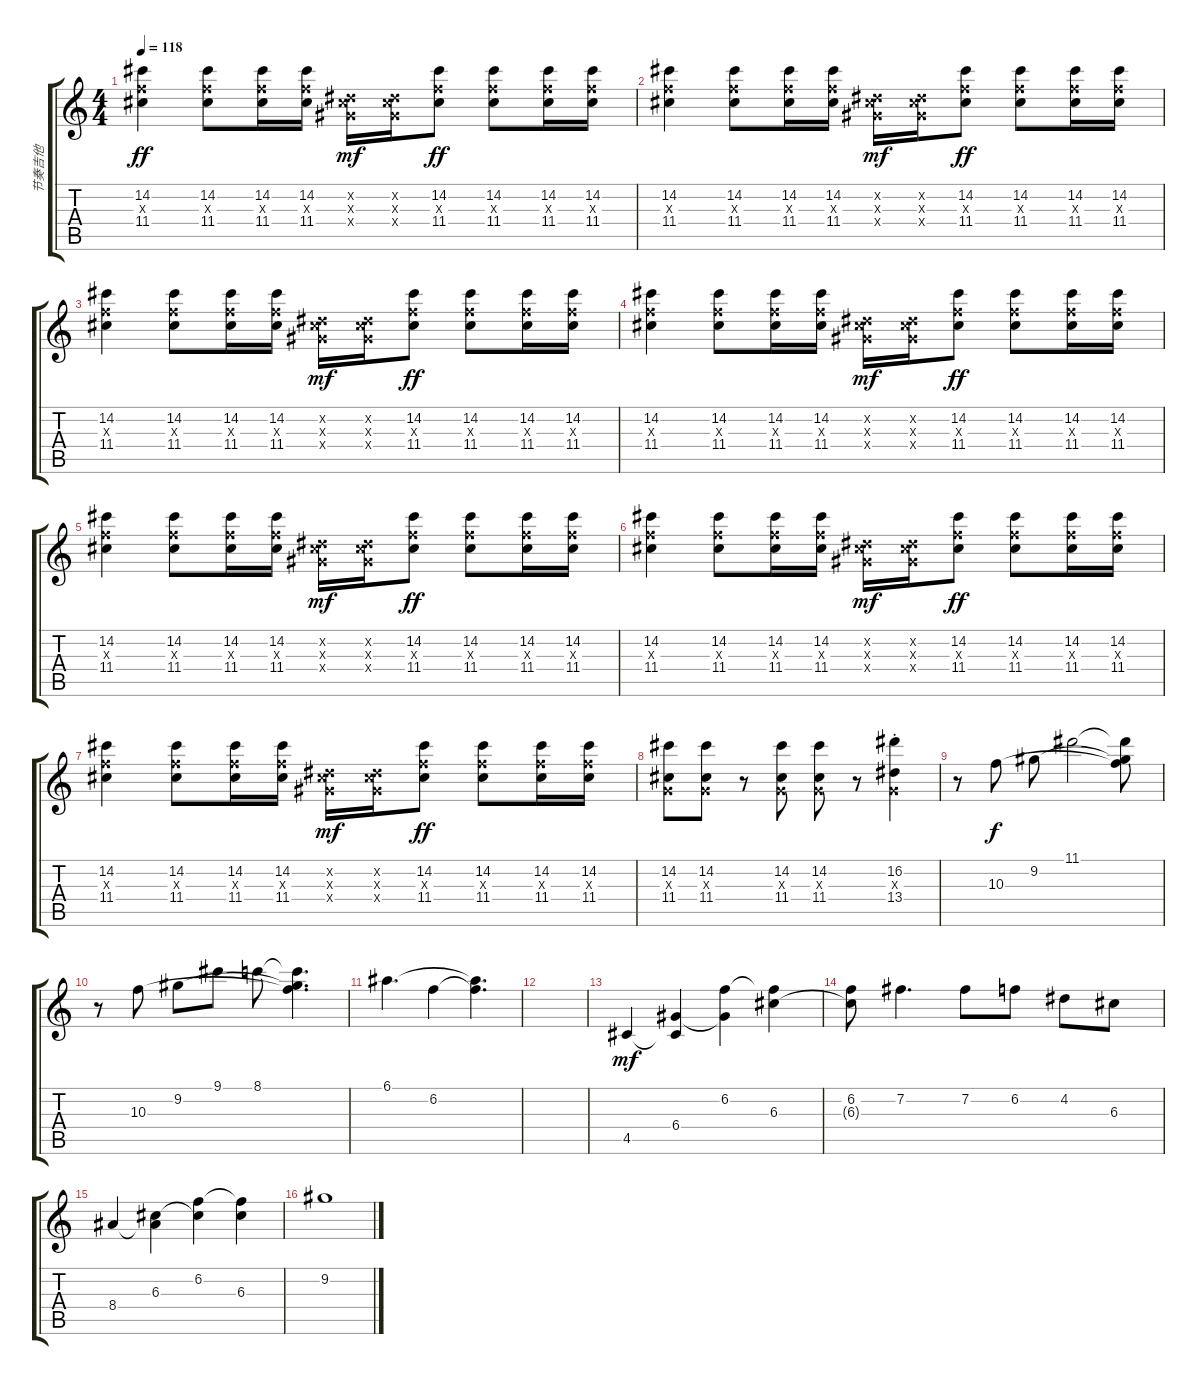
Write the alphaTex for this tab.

\track ("节奏吉他" "节奏吉他") {instrument distortionguitar}
\staff {score tabs}
\tuning (E4 B3 G3 D3 A2 E2) {hide}
\ts (4 4)
\tempo 118
\clef g2
\ks c
(14.2 10.3{x} 11.4).4{dy ff} (14.2 10.3{x} 11.4).8 (14.2 10.3{x} 11.4).16 (14.2 10.3{x} 11.4).16 (4.2{x} 6.3{x} 6.4{x}).16{dy mf} (4.2{x} 6.3{x} 6.4{x}).16 (14.2 10.3{x} 11.4).8{dy ff} (14.2 10.3{x} 11.4).8 (14.2 10.3{x} 11.4).16 (14.2 10.3{x} 11.4).16 |
(14.2 10.3{x} 11.4).4 (14.2 10.3{x} 11.4).8 (14.2 10.3{x} 11.4).16 (14.2 10.3{x} 11.4).16 (4.2{x} 6.3{x} 6.4{x}).16{dy mf} (4.2{x} 6.3{x} 6.4{x}).16 (14.2 10.3{x} 11.4).8{dy ff} (14.2 10.3{x} 11.4).8 (14.2 10.3{x} 11.4).16 (14.2 10.3{x} 11.4).16 |
(14.2 10.3{x} 11.4).4 (14.2 10.3{x} 11.4).8 (14.2 10.3{x} 11.4).16 (14.2 10.3{x} 11.4).16 (4.2{x} 6.3{x} 6.4{x}).16{dy mf} (4.2{x} 6.3{x} 6.4{x}).16 (14.2 10.3{x} 11.4).8{dy ff} (14.2 10.3{x} 11.4).8 (14.2 10.3{x} 11.4).16 (14.2 10.3{x} 11.4).16 |
(14.2 10.3{x} 11.4).4 (14.2 10.3{x} 11.4).8 (14.2 10.3{x} 11.4).16 (14.2 10.3{x} 11.4).16 (4.2{x} 6.3{x} 6.4{x}).16{dy mf} (4.2{x} 6.3{x} 6.4{x}).16 (14.2 10.3{x} 11.4).8{dy ff} (14.2 10.3{x} 11.4).8 (14.2 10.3{x} 11.4).16 (14.2 10.3{x} 11.4).16 |
(14.2 10.3{x} 11.4).4 (14.2 10.3{x} 11.4).8 (14.2 10.3{x} 11.4).16 (14.2 10.3{x} 11.4).16 (4.2{x} 6.3{x} 6.4{x}).16{dy mf} (4.2{x} 6.3{x} 6.4{x}).16 (14.2 10.3{x} 11.4).8{dy ff} (14.2 10.3{x} 11.4).8 (14.2 10.3{x} 11.4).16 (14.2 10.3{x} 11.4).16 |
(14.2 10.3{x} 11.4).4 (14.2 10.3{x} 11.4).8 (14.2 10.3{x} 11.4).16 (14.2 10.3{x} 11.4).16 (4.2{x} 6.3{x} 6.4{x}).16{dy mf} (4.2{x} 6.3{x} 6.4{x}).16 (14.2 10.3{x} 11.4).8{dy ff} (14.2 10.3{x} 11.4).8 (14.2 10.3{x} 11.4).16 (14.2 10.3{x} 11.4).16 |
(14.2 10.3{x} 11.4).4 (14.2 10.3{x} 11.4).8 (14.2 10.3{x} 11.4).16 (14.2 10.3{x} 11.4).16 (4.2{x} 6.3{x} 6.4{x}).16{dy mf} (4.2{x} 6.3{x} 6.4{x}).16 (14.2 10.3{x} 11.4).8{dy ff} (14.2 10.3{x} 11.4).8 (14.2 10.3{x} 11.4).16 (14.2 10.3{x} 11.4).16 |
(14.2 0.3{x} 11.4).8 (14.2 0.3{x} 11.4).8 r.8 (14.2 0.3{x} 11.4).8 (14.2 0.3{x} 11.4).8 r.8 (16.2{st} 0.3{x} 13.4{st}).4 |
r.8 10.3.8{dy f} 9.2.8 11.1.2 (11.1{t} 9.2{t} 10.3{t}).8 |
r.8 10.3.8 9.2.8 9.1.8 8.1.8 (8.1{t} 9.2{t} 10.3{t}).4{d} |
6.1.4{d} 6.2.4 (6.1{t} 6.2{t}).4{d} |
|
4.5.4{dy mf} (6.4 4.5{t}).4 (6.2 6.4{t}).4 (6.2{t} 6.3).4 |
(6.2 6.3{t}).8 7.2.4{d} 7.2.8 6.2.8 4.2.8 6.3.8 |
8.4.4 (6.3 8.4{t}).4 (6.2 6.3{t}).4 (6.2{t} 6.3).4 |
9.2.1
